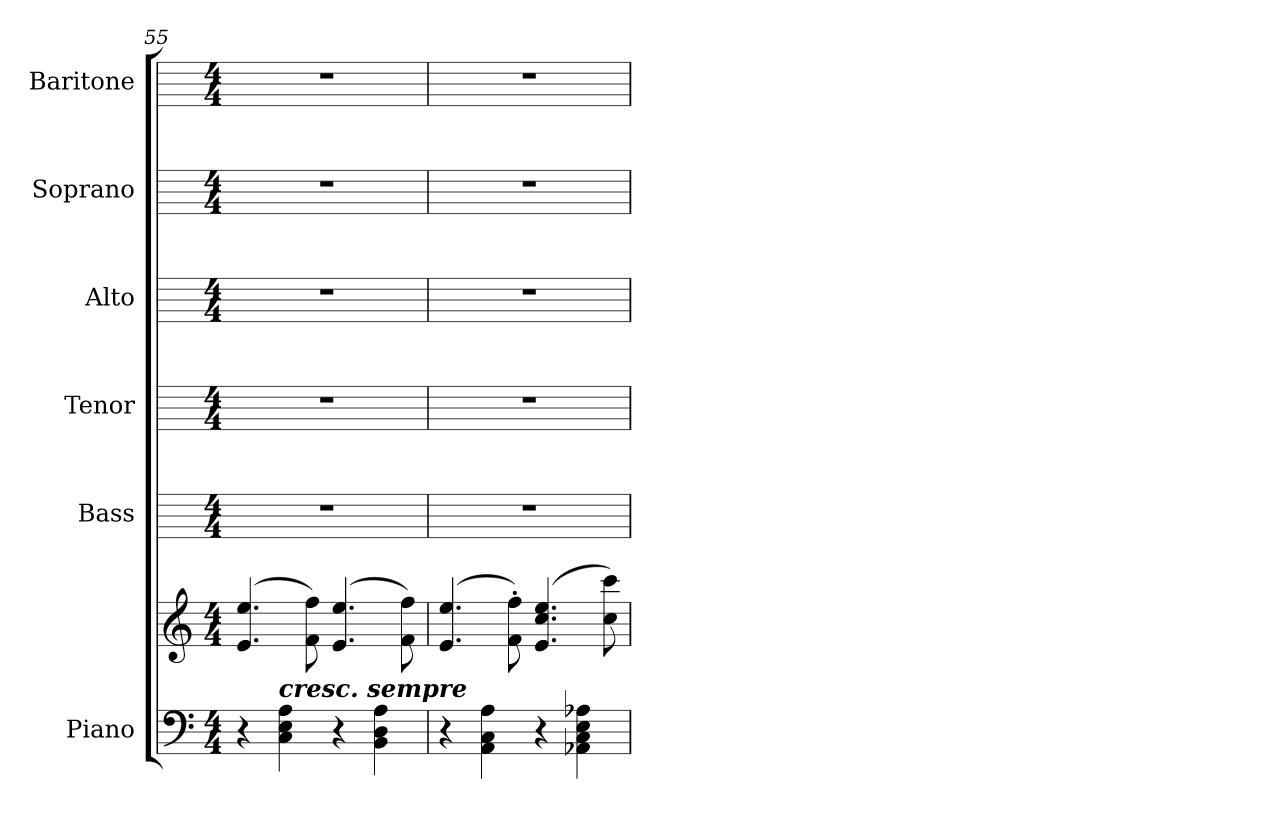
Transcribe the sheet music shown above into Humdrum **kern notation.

**kern	**kern	**kern	**kern	**kern	**kern	**kern
*part6	*part6	*part5	*part4	*part3	*part2	*part1
*staff7	*staff6	*staff5	*staff4	*staff3	*staff2	*staff1
*I"Piano	*	*I"Bass	*I"Tenor	*I"Alto	*I"Soprano	*I"Baritone
*	*	*I'B	*I'T	*I'A	*I'S	*
*clefF4	*clefG2	*	*	*	*	*
*k[]	*k[]	*	*	*	*	*
*C:	*C:	*	*	*	*	*
*M4/4	*M4/4	*M4/4	*M4/4	*M4/4	*M4/4	*M4/4
=55	=55	=55	=55	=55	=55	=55
*	*^	*	*	*	*	*
4r	(<4.e 4.ee	2ryy	1r	1r	1r	1r	1r
!LO:TX:a:Bi:t=cresc. sempre	!	!	!	!	!	!	!
4C 4E 4A	.	.	.	.	.	.	.
.	8f 8ff)	.	.	.	.	.	.
4r	(<4.e 4.ee	2ryy	.	.	.	.	.
4BB 4D 4A	.	.	.	.	.	.	.
.	8f 8ff)	.	.	.	.	.	.
=56	=56	=56	=56	=56	=56	=56	=56
4r	(>4.e 4.ee	2ryy	1r	1r	1r	1r	1r
4AA 4C 4A	.	.	.	.	.	.	.
.	8f' 8ff')	.	.	.	.	.	.
4r	(<4.e 4.cc 4.ee	2ryy	.	.	.	.	.
4AA-X 4C 4E 4A-X	.	.	.	.	.	.	.
.	8cc 8ccc)	.	.	.	.	.	.
*	*v	*v	*	*	*	*	*
=	=	=	=	=	=	=
*-	*-	*-	*-	*-	*-	*-
